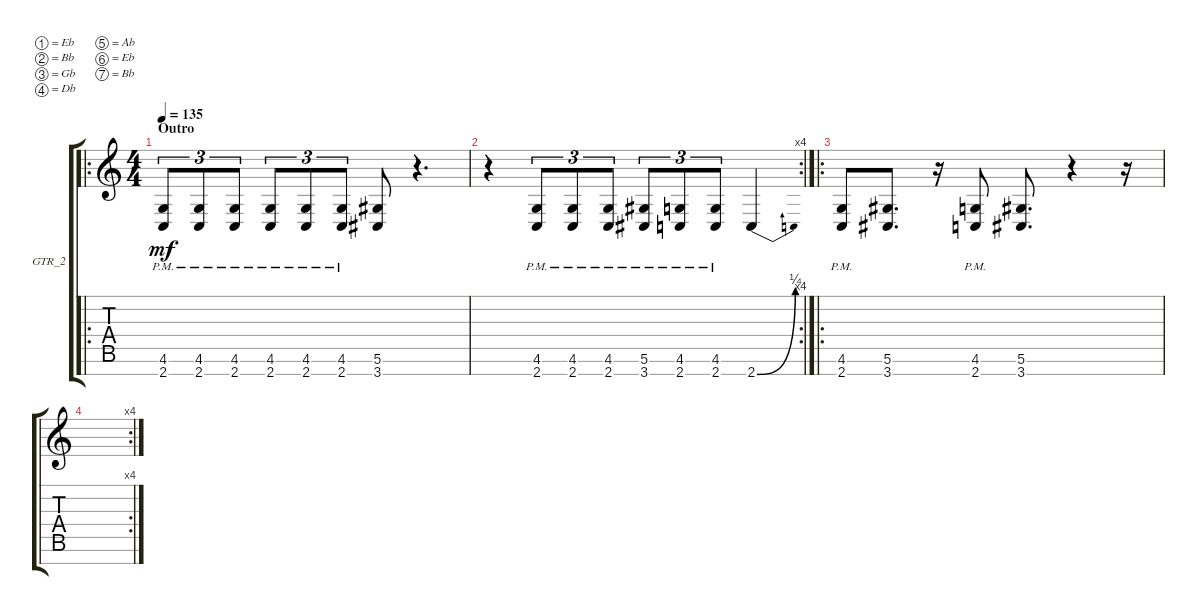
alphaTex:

\defaultSystemsLayout 4
\bracketExtendMode groupsimilarinstruments
\firstSystemTrackNameOrientation horizontal
\otherSystemsTrackNameOrientation horizontal
\track ("GTR_2" "GTR_2") {instrument distortionguitar}
\staff {score tabs}
\tuning (Eb4 Bb3 Gb3 Db3 Ab2 Eb2 Bb1)
\ro
\ts (4 4)
\section ("" "Outro")
\tempo 135
\clef g2
\ks c
(2.7{pm} 4.6{pm}).8{tu (3 2) dy mf} (2.7{pm} 4.6{pm}).8{tu (3 2)} (2.7{pm} 4.6{pm}).8{tu (3 2)} (2.7{pm} 4.6{pm}).8{tu (3 2)} (2.7{pm} 4.6{pm}).8{tu (3 2)} (2.7{pm} 4.6{pm}).8{tu (3 2)} (3.7 5.6).8 r.4{d} |
\rc 4
r.4 (2.7{pm} 4.6{pm}).8{tu (3 2)} (2.7{pm} 4.6{pm}).8{tu (3 2)} (2.7{pm} 4.6{pm}).8{tu (3 2)} (3.7{pm} 5.6{pm}).8{tu (3 2)} (2.7{pm} 4.6{pm}).8{tu (3 2)} (2.7{pm} 4.6{pm}).8{tu (3 2)} 2.7{be (bend 0 0 16.2 1)}.4 |
\ro
(2.7 4.6{pm}).8 (3.7 5.6).8{d} r.16 (2.7 4.6{pm}).8 (3.7 5.6).8{d} r.4 r.16 |
\rc 4
